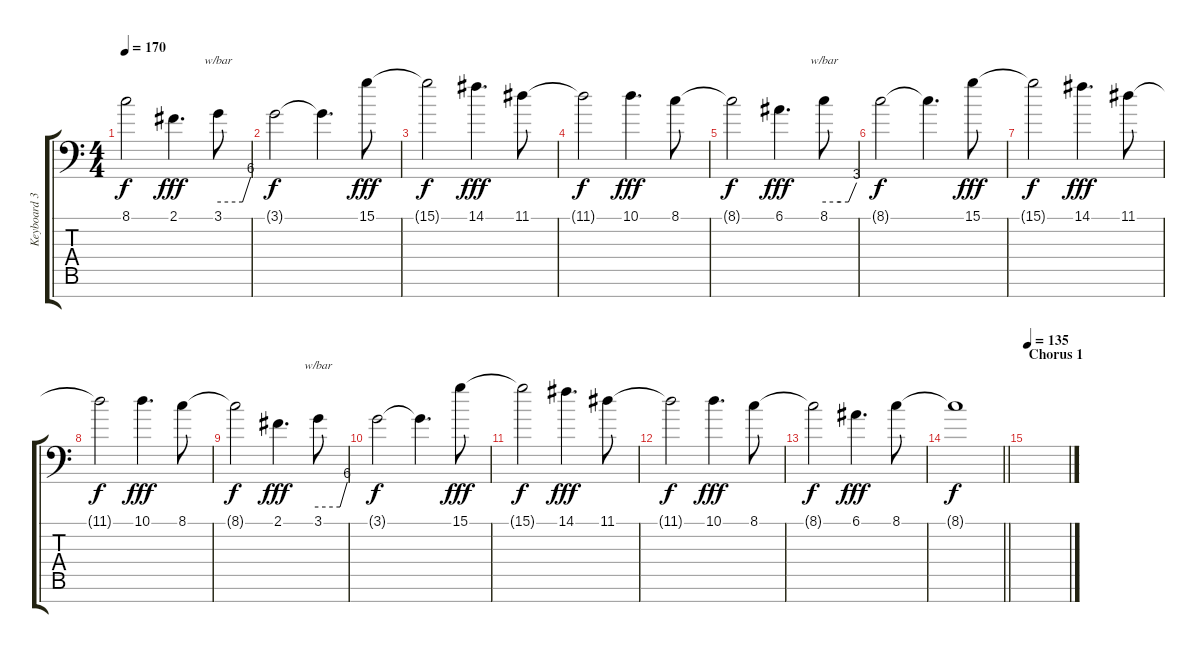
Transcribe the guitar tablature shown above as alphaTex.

\track ("Keyboard 3 (Lead)" "Keyboard 3") {instrument lead2sawtooth}
\staff {score tabs}
\tuning (E4 B3 G3 D3 A2 E2 A1) {hide}
\ts (4 4)
\tempo 170
\clef f4
\ks c
8.1{t}.2{dy f} 2.1.4{d dy fff} 3.1.8{tbe (custom default 0 0 45 0 60 24)} |
3.1{t}.2{dy f} 3.1{t}.4{d} 15.1.8{dy fff} |
15.1{t}.2{dy f} 14.1.4{d dy fff} 11.1.8 |
11.1{t}.2{dy f} 10.1.4{d dy fff} 8.1.8 |
8.1{t}.2{dy f} 6.1.4{d dy fff} 8.1.8{tbe (custom default 0 0 30 0 45 0 60 12)} |
8.1{t}.2{dy f} 8.1{t}.4{d} 15.1.8{dy fff} |
15.1{t}.2{dy f} 14.1.4{d dy fff} 11.1.8 |
11.1{t}.2{dy f} 10.1.4{d dy fff} 8.1.8 |
8.1{t}.2{dy f} 2.1.4{d dy fff} 3.1.8{tbe (custom default 0 0 45 0 60 24)} |
3.1{t}.2{dy f} 3.1{t}.4{d} 15.1.8{dy fff} |
15.1{t}.2{dy f} 14.1.4{d dy fff} 11.1.8 |
11.1{t}.2{dy f} 10.1.4{d dy fff} 8.1.8 |
8.1{t}.2{dy f} 6.1.4{d dy fff} 8.1.8 |
\barLineRight lightlight
8.1{t}.1{dy f} |
\section ("" "Chorus 1")
\tempo 135
